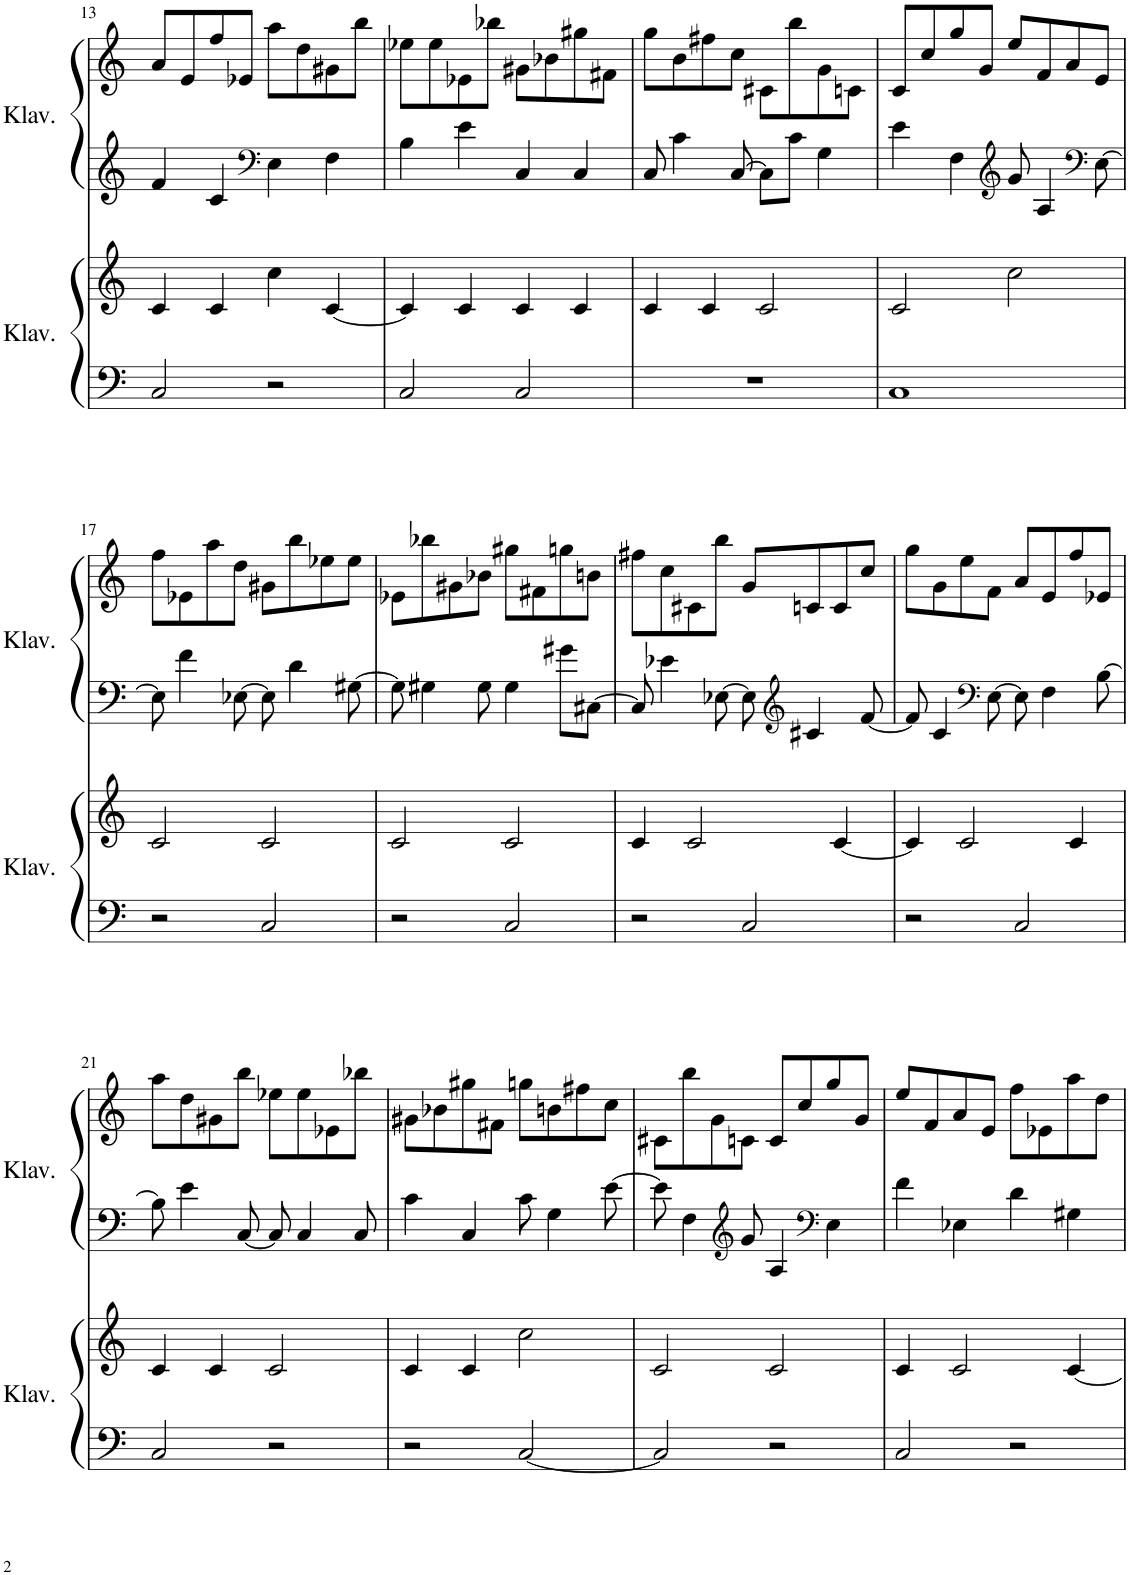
**kern	**kern	**kern	**kern
*part2	*part2	*part1	*part1
*staff4	*staff3	*staff2	*staff1
*I"Klavier	*	*I"Klavier	*
*I'Klav.	*	*I'Klav.	*
!!LO:PB:g=z
*clefF4	*clefG2	*clefG2	*clefG2
*k[]	*k[]	*k[]	*k[]
*M4/4	*M4/4	*M4/4	*M4/4
=13	=13	=13	=13
2C/	4c/	4f/	8a/L
.	.	.	8e/
.	4c/	4c/	8ff/
.	.	.	8e-X/J
*	*	*clefF4	*
2r	4cc\	4E\	8aa\L
.	.	.	8dd\
.	[4c/	4F\	8g#X\
.	.	.	8bb\J
=14	=14	=14	=14
2C/	4c/]	4B\	8ee-X\L
.	.	.	8ee-\
.	4c/	4e\	8e-X\
.	.	.	8bb-X\J
2C/	4c/	4C/	8g#X\L
.	.	.	8b-X\
.	4c/	4C/	8gg#X\
.	.	.	8f#X\J
=15	=15	=15	=15
1r	4c/	8C/	8gg\L
.	.	4c\	8b\
.	4c/	.	8ff#X\
.	.	[8C/	8cc\J
.	2c/	8C\L]	8c#X\L
.	.	8c\J	8bb\
.	.	4G\	8g\
.	.	.	8cn\J
=16	=16	=16	=16
1C	2c/	4e\	8c/L
.	.	.	8cc/
.	.	4F\	8gg/
.	.	.	8g/J
*	*	*clefG2	*
.	2cc\	8g/	8ee/L
.	.	4A/	8f/
.	.	.	8a/
*	*	*clefF4	*
.	.	[8E\	8e/J
!!LO:LB:g=z
=17	=17	=17	=17
2r	2c/	8E\]	8ff\L
.	.	4f\	8e-X\
.	.	.	8aa\
.	.	[8E-X\	8dd\J
2C/	2c/	8E-\]	8g#X\L
.	.	4d\	8bb\
.	.	.	8ee-X\
.	.	[8G#X\	8ee-\J
=18	=18	=18	=18
2r	2c/	8G#\]	8e-X\L
.	.	4G#X\	8bb-X\
.	.	.	8g#X\
.	.	8G#\	8b-X\J
2C/	2c/	4G#\	8gg#X\L
.	.	.	8f#X\
.	.	8g#X\L	8ggn\
.	.	[8C#X\J	8bn\J
=19	=19	=19	=19
2r	4c/	8C#/]	8ff#X\L
.	.	4e-X\	8cc\
.	2c/	.	8c#X\
.	.	[8E-X\	8bb\J
2C/	.	8E-\]	8g/L
*	*	*clefG2	*
.	.	4c#X/	8cn/
.	[4c/	.	8c/
.	.	[8f/	8cc/J
=20	=20	=20	=20
2r	4c/]	8f/]	8gg\L
.	.	4c/	8g\
.	2c/	.	8ee\
*	*	*clefF4	*
.	.	[8E\	8f\J
2C/	.	8E\]	8a/L
.	.	4F\	8e/
.	4c/	.	8ff/
.	.	[8B\	8e-X/J
!!LO:LB:g=z
=21	=21	=21	=21
2C/	4c/	8B\]	8aa\L
.	.	4e\	8dd\
.	4c/	.	8g#X\
.	.	[8C/	8bb\J
2r	2c/	8C/]	8ee-X\L
.	.	4C/	8ee-\
.	.	.	8e-X\
.	.	8C/	8bb-X\J
=22	=22	=22	=22
2r	4c/	4c\	8g#X\L
.	.	.	8b-X\
.	4c/	4C/	8gg#X\
.	.	.	8f#X\J
[2C/	2cc\	8c\	8ggn\L
.	.	4G\	8bn\
.	.	.	8ff#X\
.	.	[8e\	8cc\J
=23	=23	=23	=23
2C/]	2c/	8e\]	8c#X\L
.	.	4F\	8bb\
.	.	.	8g\
*	*	*clefG2	*
.	.	8g/	8cn\J
2r	2c/	4A/	8c/L
.	.	.	8cc/
*	*	*clefF4	*
.	.	4E\	8gg/
.	.	.	8g/J
=24	=24	=24	=24
2C/	4c/	4f\	8ee/L
.	.	.	8f/
.	2c/	4E-X\	8a/
.	.	.	8e/J
2r	.	4d\	8ff\L
.	.	.	8e-X\
.	[4c/	4G#X\	8aa\
.	.	.	8dd\J
=	=	=	=
*-	*-	*-	*-
